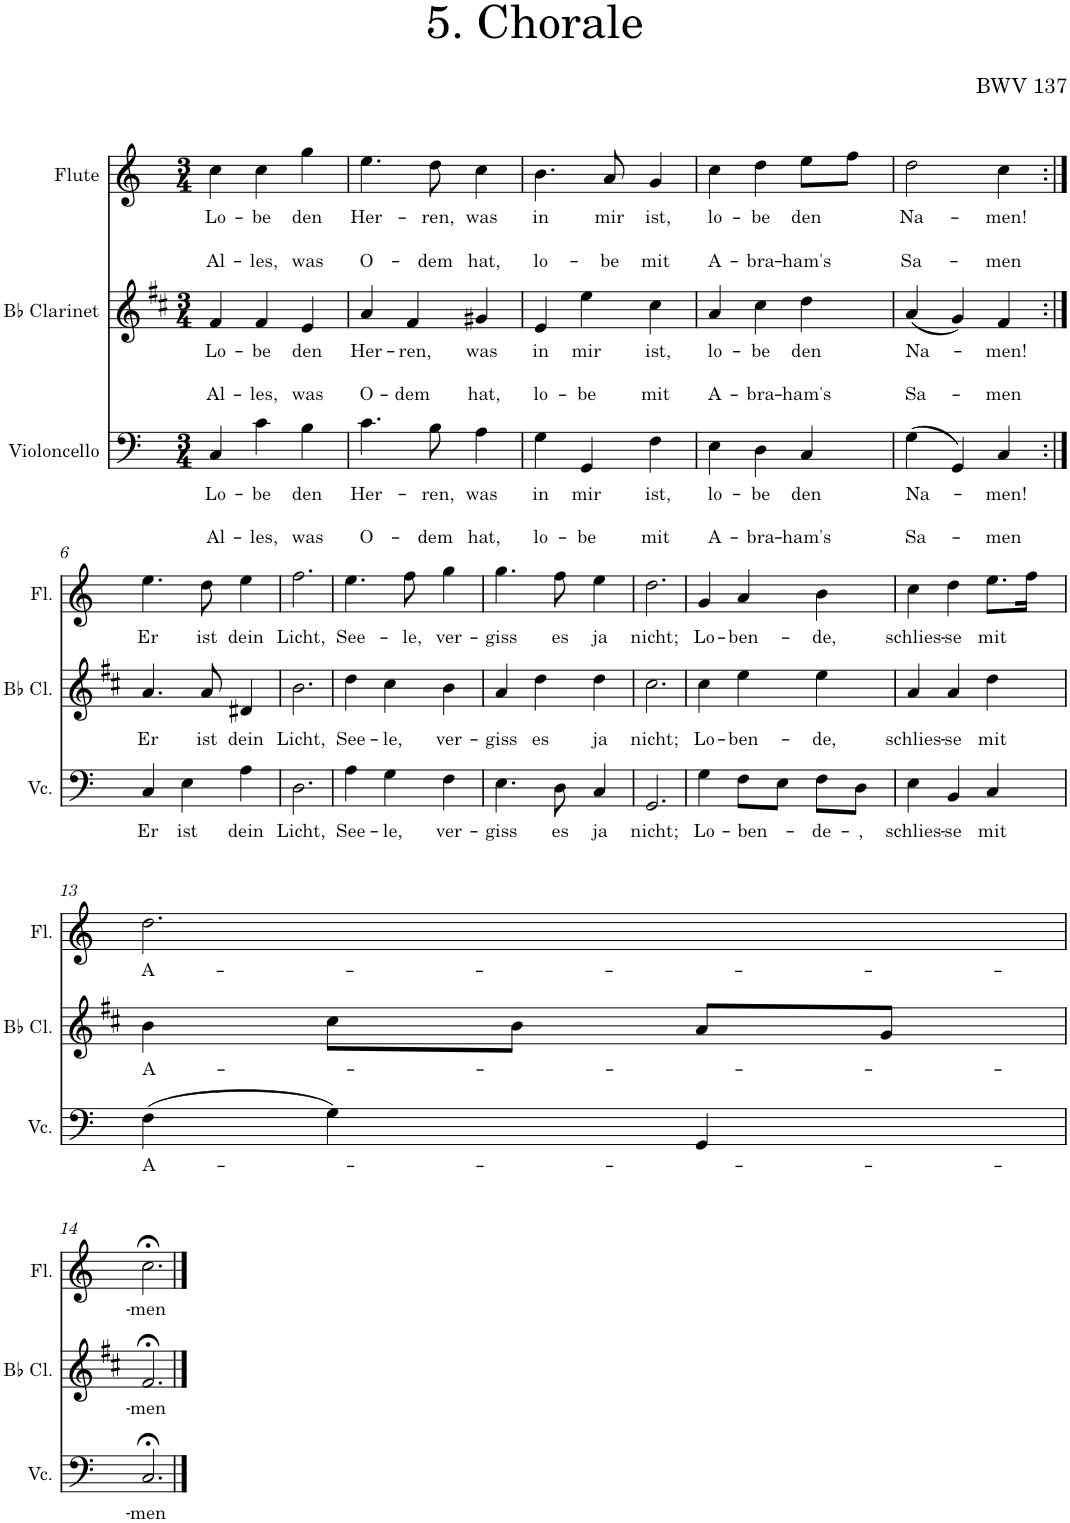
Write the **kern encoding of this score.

**kern	**text	**text	**text	**kern	**text	**text	**text	**kern	**text	**text	**text
*part3	*part3	*part3	*part3	*part2	*part2	*part2	*part2	*part1	*part1	*part1	*part1
*staff3	*staff3	*staff3	*staff3	*staff2	*staff2	*staff2	*staff2	*staff1	*staff1	*staff1	*staff1
*I"Violoncello	*	*	*	*I"Bb Clarinet	*	*	*	*I"Flute	*	*	*
*I'Vc.	*	*	*	*I'Bb Cl.	*	*	*	*I'Fl.	*	*	*
*clefF4	*	*	*	*clefG2	*	*	*	*clefG2	*	*	*
*	*	*	*	*Trd1c2	*	*	*	*	*	*	*
*k[]	*	*	*	*k[f#c#]	*	*	*	*k[]	*	*	*
*M3/4	*	*	*	*M3/4	*	*	*	*M3/4	*	*	*
=1	=1	=1	=1	=1	=1	=1	=1	=1	=1	=1	=1
!	!LO:LY:b	!	!LO:LY:b	!	!LO:LY:b	!	!LO:LY:b	!	!LO:LY:b	!	!LO:LY:b
4C/	Lo-	.	Al-	4f#/	Lo-	.	Al-	4cc\	Lo-	.	Al-
!	!LO:LY:b	!	!LO:LY:b	!	!LO:LY:b	!	!LO:LY:b	!	!LO:LY:b	!	!LO:LY:b
4c\	be	.	les,	4f#/	be	.	les,	4cc\	be	.	les,
!	!LO:LY:b	!	!LO:LY:b	!	!LO:LY:b	!	!LO:LY:b	!	!LO:LY:b	!	!LO:LY:b
4B\	den	.	was	4e/	den	.	was	4gg\	den	.	was
=2	=2	=2	=2	=2	=2	=2	=2	=2	=2	=2	=2
!	!LO:LY:b	!	!LO:LY:b	!	!LO:LY:b	!	!LO:LY:b	!	!LO:LY:b	!	!LO:LY:b
4.c\	Her-	.	O-	4a/	Her-	.	O-	4.ee\	Her-	.	O-
!	!	!	!	!	!LO:LY:b	!	!LO:LY:b	!	!	!	!
.	.	.	.	4f#/	ren,	.	dem	.	.	.	.
!	!LO:LY:b	!	!LO:LY:b	!	!	!	!	!	!LO:LY:b	!	!LO:LY:b
8B\	ren,	.	dem	.	.	.	.	8dd\	ren,	.	dem
!	!LO:LY:b	!	!LO:LY:b	!	!LO:LY:b	!	!LO:LY:b	!	!LO:LY:b	!	!LO:LY:b
4A\	was	.	hat,	4g#X/	was	.	hat,	4cc\	was	.	hat,
=3	=3	=3	=3	=3	=3	=3	=3	=3	=3	=3	=3
!	!LO:LY:b	!	!LO:LY:b	!	!LO:LY:b	!	!LO:LY:b	!	!LO:LY:b	!	!LO:LY:b
4G\	in	.	lo-	4e/	in	.	lo-	4.b\	in	.	lo-
!	!LO:LY:b	!	!LO:LY:b	!	!LO:LY:b	!	!LO:LY:b	!	!	!	!
4GG/	mir	.	be	4ee\	mir	.	be	.	.	.	.
!	!	!	!	!	!	!	!	!	!LO:LY:b	!	!LO:LY:b
.	.	.	.	.	.	.	.	8a/	mir	.	be
!	!LO:LY:b	!	!LO:LY:b	!	!LO:LY:b	!	!LO:LY:b	!	!LO:LY:b	!	!LO:LY:b
4F\	ist,	.	mit	4cc#\	ist,	.	mit	4g/	ist,	.	mit
=4	=4	=4	=4	=4	=4	=4	=4	=4	=4	=4	=4
!	!LO:LY:b	!	!LO:LY:b	!	!LO:LY:b	!	!LO:LY:b	!	!LO:LY:b	!	!LO:LY:b
4E\	lo-	.	A-	4a/	lo-	.	A-	4cc\	lo-	.	A-
!	!LO:LY:b	!	!LO:LY:b	!	!LO:LY:b	!	!LO:LY:b	!	!LO:LY:b	!	!LO:LY:b
4D\	be	.	bra-	4cc#\	be	.	bra-	4dd\	be	.	bra-
!	!LO:LY:b	!	!LO:LY:b	!	!LO:LY:b	!	!LO:LY:b	!	!LO:LY:b	!	!LO:LY:b
4C/	den	.	ham's	4dd\	den	.	ham's	8ee\L	den	.	ham's
.	.	.	.	.	.	.	.	8ff\J	.	.	.
=5	=5	=5	=5	=5	=5	=5	=5	=5	=5	=5	=5
!	!LO:LY:b	!	!LO:LY:b	!	!LO:LY:b	!	!LO:LY:b	!	!LO:LY:b	!	!LO:LY:b
(4G\	Na-	.	Sa-	(4a/	Na-	.	Sa-	2dd\	Na-	.	Sa-
4GG/)	.	.	.	4g/)	.	.	.	.	.	.	.
!	!LO:LY:b	!	!LO:LY:b	!	!LO:LY:b	!	!LO:LY:b	!	!LO:LY:b	!	!LO:LY:b
4C/	men!	.	-men	4f#/	men!	.	-men	4cc\	men!	.	men
!!LO:LB:g=z
=6:|!	=6:|!	=6:|!	=6:|!	=6:|!	=6:|!	=6:|!	=6:|!	=6:|!	=6:|!	=6:|!	=6:|!
!	!LO:LY:b	!	!	!	!LO:LY:b	!	!	!	!LO:LY:b	!	!
4C/	Er	.	.	4.a/	Er	.	.	4.ee\	Er	.	.
!	!LO:LY:b	!	!	!	!	!	!	!	!	!	!
4E\	ist	.	.	.	.	.	.	.	.	.	.
!	!	!	!	!	!LO:LY:b	!	!	!	!LO:LY:b	!	!
.	.	.	.	8a/	ist	.	.	8dd\	ist	.	.
!	!LO:LY:b	!	!	!	!LO:LY:b	!	!	!	!LO:LY:b	!	!
4A\	dein	.	.	4d#X/	dein	.	.	4ee\	dein	.	.
=7	=7	=7	=7	=7	=7	=7	=7	=7	=7	=7	=7
!	!LO:LY:b	!	!	!	!LO:LY:b	!	!	!	!LO:LY:b	!	!
2.D\	Licht,	.	.	2.b\	Licht,	.	.	2.ff\	Licht,	.	.
=8	=8	=8	=8	=8	=8	=8	=8	=8	=8	=8	=8
!	!LO:LY:b	!	!	!	!LO:LY:b	!	!	!	!LO:LY:b	!	!
4A\	See-	.	.	4dd\	See-	.	.	4.ee\	See-	.	.
!	!LO:LY:b	!	!	!	!LO:LY:b	!	!	!	!	!	!
4G\	le,	.	.	4cc#\	le,	.	.	.	.	.	.
!	!	!	!	!	!	!	!	!	!LO:LY:b	!	!
.	.	.	.	.	.	.	.	8ff\	le,	.	.
!	!LO:LY:b	!	!	!	!LO:LY:b	!	!	!	!LO:LY:b	!	!
4F\	ver-	.	.	4b\	ver-	.	.	4gg\	ver-	.	.
=9	=9	=9	=9	=9	=9	=9	=9	=9	=9	=9	=9
!	!LO:LY:b	!	!	!	!LO:LY:b	!	!	!	!LO:LY:b	!	!
4.E\	giss	.	.	4a/	giss	.	.	4.gg\	giss	.	.
!	!	!	!	!	!LO:LY:b	!	!	!	!	!	!
.	.	.	.	4dd\	es	.	.	.	.	.	.
!	!LO:LY:b	!	!	!	!	!	!	!	!LO:LY:b	!	!
8D\	es	.	.	.	.	.	.	8ff\	es	.	.
!	!LO:LY:b	!	!	!	!LO:LY:b	!	!	!	!LO:LY:b	!	!
4C/	ja	.	.	4dd\	ja	.	.	4ee\	ja	.	.
=10	=10	=10	=10	=10	=10	=10	=10	=10	=10	=10	=10
!	!LO:LY:b	!	!	!	!LO:LY:b	!	!	!	!LO:LY:b	!	!
2.GG/	nicht;	.	.	2.cc#\	nicht;	.	.	2.dd\	nicht;	.	.
=11	=11	=11	=11	=11	=11	=11	=11	=11	=11	=11	=11
!	!LO:LY:b	!	!	!	!LO:LY:b	!	!	!	!LO:LY:b	!	!
4G\	Lo-	.	.	4cc#\	Lo-	.	.	4g/	Lo-	.	.
!	!LO:LY:b	!	!	!	!LO:LY:b	!	!	!	!LO:LY:b	!	!
8F\L	ben-	.	.	4ee\	ben-	.	.	4a/	ben-	.	.
8E\J	.	.	.	.	.	.	.	.	.	.	.
!	!LO:LY:b	!	!	!	!LO:LY:b	!	!	!	!LO:LY:b	!	!
8F\L	-de-	.	.	4ee\	de,	.	.	4b\	de,	.	.
!	!LO:LY:b	!	!	!	!	!	!	!	!	!	!
8D\J	-,	.	.	.	.	.	.	.	.	.	.
=12	=12	=12	=12	=12	=12	=12	=12	=12	=12	=12	=12
!	!LO:LY:b	!	!	!	!LO:LY:b	!	!	!	!LO:LY:b	!	!
4E\	schlies-	.	.	4a/	schlies-	.	.	4cc\	schlies-	.	.
!	!LO:LY:b	!	!	!	!LO:LY:b	!	!	!	!LO:LY:b	!	!
4BB/	-se	.	.	4a/	se	.	.	4dd\	se	.	.
!	!LO:LY:b	!	!	!	!LO:LY:b	!	!	!	!LO:LY:b	!	!
4C/	mit	.	.	4dd\	mit	.	.	8.ee\L	mit	.	.
.	.	.	.	.	.	.	.	16ff\Jk	.	.	.
!!LO:LB:g=z
=13	=13	=13	=13	=13	=13	=13	=13	=13	=13	=13	=13
!	!LO:LY:b	!	!	!	!LO:LY:b	!	!	!	!LO:LY:b	!	!
(4F\	A-	.	.	4b\	A-	.	.	2.dd\	A-	.	.
4G\)	.	.	.	8cc#\L	.	.	.	.	.	.	.
.	.	.	.	8b\J	.	.	.	.	.	.	.
4GG/	.	.	.	8a/L	.	.	.	.	.	.	.
.	.	.	.	8g/J	.	.	.	.	.	.	.
!!LO:LB:g=z
=14	=14	=14	=14	=14	=14	=14	=14	=14	=14	=14	=14
!	!LO:LY:b	!	!	!	!LO:LY:b	!	!	!	!LO:LY:b	!	!
2.C;</	-men	.	.	2.f#;</	-men	.	.	2.cc;<\	men	.	.
==	==	==	==	==	==	==	==	==	==	==	==
*-	*-	*-	*-	*-	*-	*-	*-	*-	*-	*-	*-
